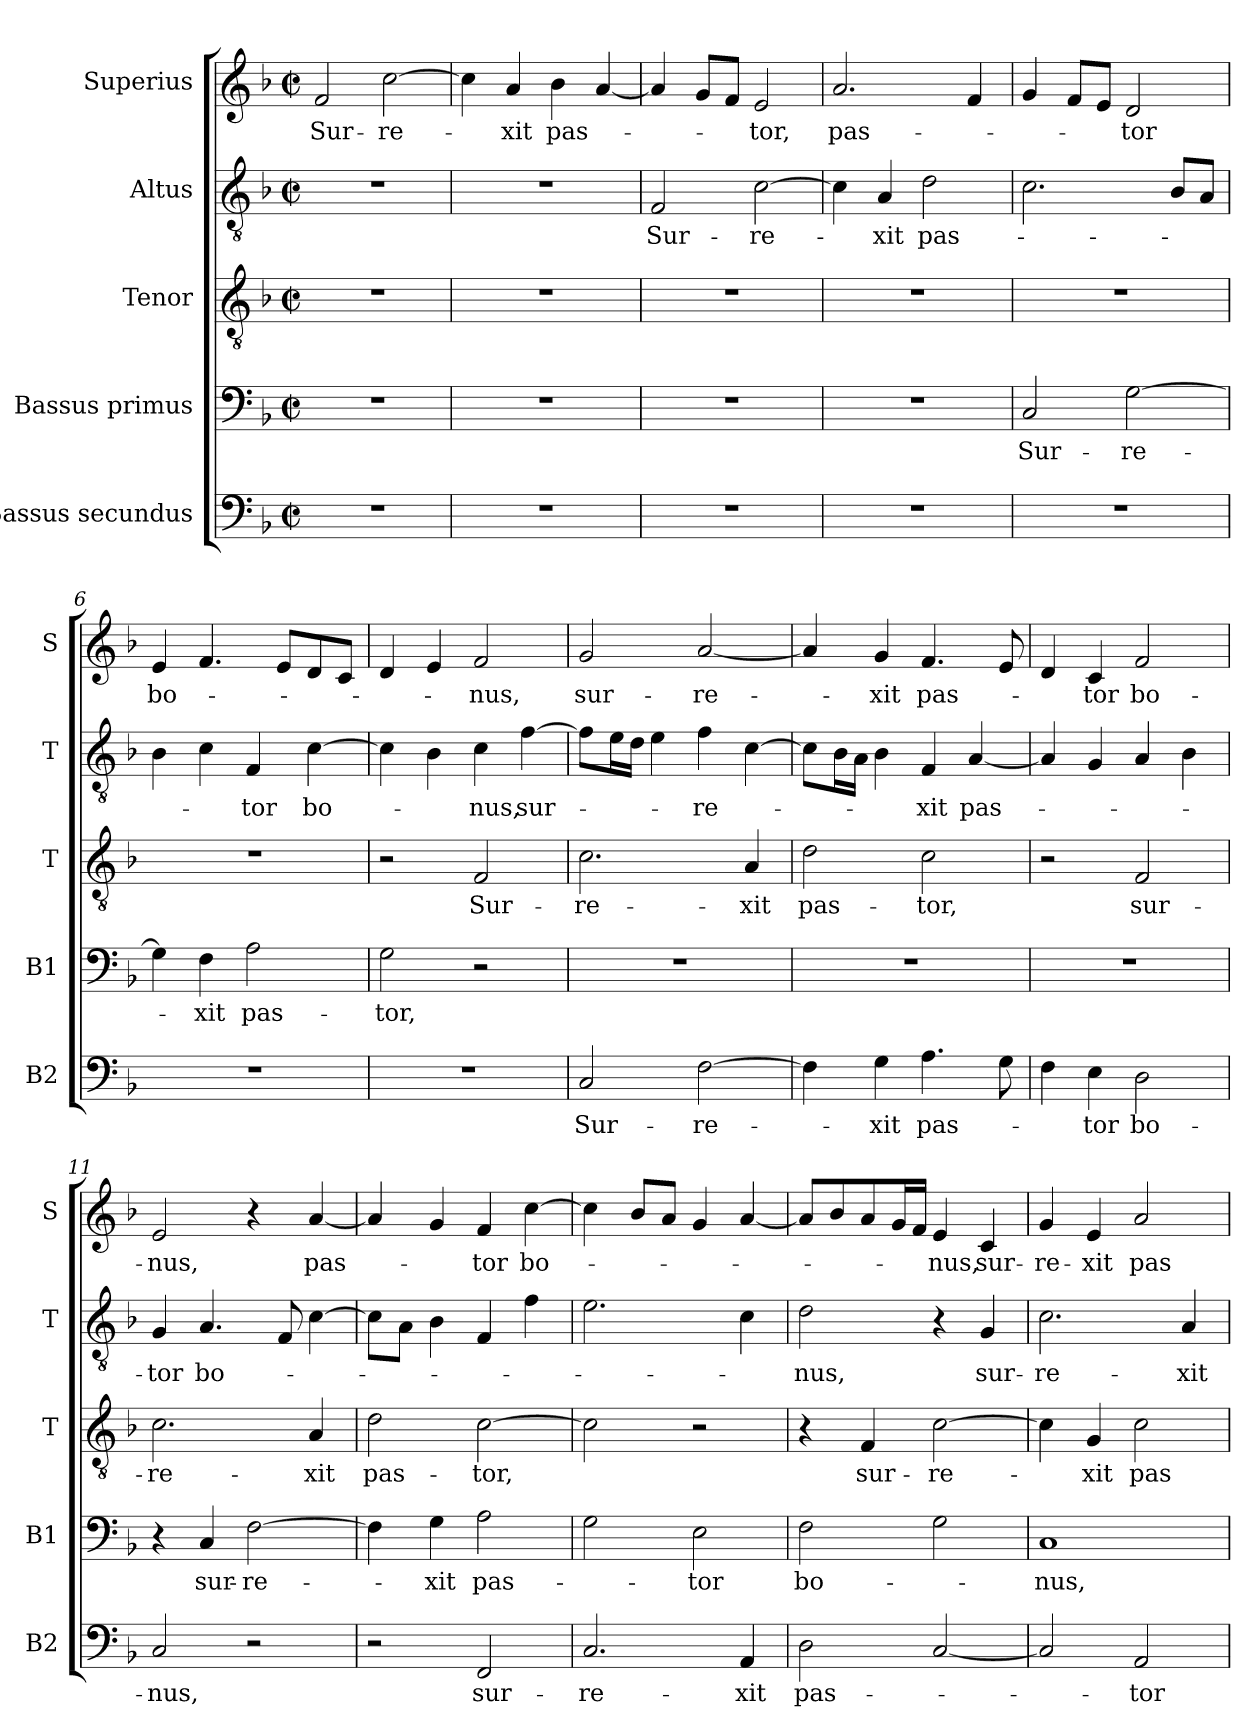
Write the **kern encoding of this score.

**kern	**text	**kern	**text	**kern	**text	**kern	**text	**kern	**text
*part5	*part5	*part4	*part4	*part3	*part3	*part2	*part2	*part1	*part1
*staff5	*staff5	*staff4	*staff4	*staff3	*staff3	*staff2	*staff2	*staff1	*staff1
*I"Bassus secundus	*	*I"Bassus primus	*	*I"Tenor	*	*I"Altus	*	*I"Superius	*
*I'B2	*	*I'B1	*	*I'T	*	*I'T	*	*I'S	*
*clefF4	*	*clefF4	*	*clefGv2	*	*clefGv2	*	*clefG2	*
*k[b-]	*	*k[b-]	*	*k[b-]	*	*k[b-]	*	*k[b-]	*
*F:	*	*F:	*	*F:	*	*F:	*	*F:	*
*M2/2	*	*M2/2	*	*M2/2	*	*M2/2	*	*M2/2	*
*met(c|)	*	*met(c|)	*	*met(c|)	*	*met(c|)	*	*met(c|)	*
=1	=1	=1	=1	=1	=1	=1	=1	=1	=1
!	!	!	!	!	!	!	!	!	!LO:LY:b
1r	.	1r	.	1r	.	1r	.	2f/	Sur-
!	!	!	!	!	!	!	!	!	!LO:LY:b
.	.	.	.	.	.	.	.	[2cc\	-re-
=2	=2	=2	=2	=2	=2	=2	=2	=2	=2
1r	.	1r	.	1r	.	1r	.	4cc\]	.
!	!	!	!	!	!	!	!	!	!LO:LY:b
.	.	.	.	.	.	.	.	4a/	-xit
!	!	!	!	!	!	!	!	!	!LO:LY:b
.	.	.	.	.	.	.	.	4b-\	pas-
.	.	.	.	.	.	.	.	[4a/	.
=3	=3	=3	=3	=3	=3	=3	=3	=3	=3
!	!	!	!	!	!	!	!LO:LY:b	!	!
1r	.	1r	.	1r	.	2F/	Sur-	4a/]	.
.	.	.	.	.	.	.	.	8g/L	.
.	.	.	.	.	.	.	.	8f/J	.
!	!	!	!	!	!	!	!LO:LY:b	!	!LO:LY:b
.	.	.	.	.	.	[2c\	-re-	2e/	-tor,
=4	=4	=4	=4	=4	=4	=4	=4	=4	=4
!	!	!	!	!	!	!	!	!	!LO:LY:b
1r	.	1r	.	1r	.	4c\]	.	2.a/	pas-
!	!	!	!	!	!	!	!LO:LY:b	!	!
.	.	.	.	.	.	4A/	-xit	.	.
!	!	!	!	!	!	!	!LO:LY:b	!	!
.	.	.	.	.	.	2d\	pas-	.	.
.	.	.	.	.	.	.	.	4f/	.
=5	=5	=5	=5	=5	=5	=5	=5	=5	=5
!	!	!	!LO:LY:b	!	!	!	!	!	!
1r	.	2C/	Sur-	1r	.	2.c\	.	4g/	.
.	.	.	.	.	.	.	.	8f/L	.
.	.	.	.	.	.	.	.	8e/J	.
!	!	!	!LO:LY:b	!	!	!	!	!	!LO:LY:b
.	.	[2G\	-re-	.	.	.	.	2d/	-tor
.	.	.	.	.	.	8B-/L	.	.	.
.	.	.	.	.	.	8A/J	.	.	.
=6	=6	=6	=6	=6	=6	=6	=6	=6	=6
!	!	!	!	!	!	!	!	!	!LO:LY:b
1r	.	4G\]	.	1r	.	4B-\	.	4e/	bo-
!	!	!	!LO:LY:b	!	!	!	!	!	!
.	.	4F\	-xit	.	.	4c\	.	4.f/	.
!	!	!	!LO:LY:b	!	!	!	!LO:LY:b	!	!
.	.	2A\	pas-	.	.	4F/	-tor	.	.
.	.	.	.	.	.	.	.	8e/L	.
!	!	!	!	!	!	!	!LO:LY:b	!	!
.	.	.	.	.	.	[4c\	bo-	8d/	.
.	.	.	.	.	.	.	.	8c/J	.
!!LO:LB:g=z
=7	=7	=7	=7	=7	=7	=7	=7	=7	=7
!	!	!	!LO:LY:b	!	!	!	!	!	!
1r	.	2G\	-tor,	2r	.	4c\]	.	4d/	.
.	.	.	.	.	.	4B-\	.	4e/	.
!	!	!	!	!	!LO:LY:b	!	!LO:LY:b	!	!LO:LY:b
.	.	2r	.	2F/	Sur-	4c\	-nus,	2f/	-nus,
!	!	!	!	!	!	!	!LO:LY:b	!	!
.	.	.	.	.	.	[4f\	sur-	.	.
=8	=8	=8	=8	=8	=8	=8	=8	=8	=8
!	!LO:LY:b	!	!	!	!LO:LY:b	!	!	!	!LO:LY:b
2C/	Sur-	1r	.	2.c\	-re-	8f\L]	.	2g/	sur-
.	.	.	.	.	.	16e\L	.	.	.
.	.	.	.	.	.	16d\JJ	.	.	.
.	.	.	.	.	.	4e\	.	.	.
!	!LO:LY:b	!	!	!	!	!	!LO:LY:b	!	!LO:LY:b
[2F\	-re-	.	.	.	.	4f\	-re-	[2a/	-re-
!	!	!	!	!	!LO:LY:b	!	!	!	!
.	.	.	.	4A/	-xit	[4c\	.	.	.
=9	=9	=9	=9	=9	=9	=9	=9	=9	=9
!	!	!	!	!	!LO:LY:b	!	!	!	!
4F\]	.	1r	.	2d\	pas-	8c\L]	.	4a/]	.
.	.	.	.	.	.	16B-\L	.	.	.
.	.	.	.	.	.	16A\JJ	.	.	.
!	!LO:LY:b	!	!	!	!	!	!	!	!LO:LY:b
4G\	-xit	.	.	.	.	4B-\	.	4g/	-xit
!	!LO:LY:b	!	!	!	!LO:LY:b	!	!LO:LY:b	!	!LO:LY:b
4.A\	pas-	.	.	2c\	-tor,	4F/	-xit	4.f/	pas-
!	!	!	!	!	!	!	!LO:LY:b	!	!
.	.	.	.	.	.	[4A/	pas-	.	.
8G\	.	.	.	.	.	.	.	8e/	.
=10	=10	=10	=10	=10	=10	=10	=10	=10	=10
4F\	.	1r	.	2r	.	4A/]	.	4d/	.
!	!LO:LY:b	!	!	!	!	!	!	!	!LO:LY:b
4E\	-tor	.	.	.	.	4G/	.	4c/	-tor
!	!LO:LY:b	!	!	!	!LO:LY:b	!	!	!	!LO:LY:b
2D\	bo-	.	.	2F/	sur-	4A/	.	2f/	bo-
.	.	.	.	.	.	4B-\	.	.	.
=11	=11	=11	=11	=11	=11	=11	=11	=11	=11
!	!LO:LY:b	!	!	!	!LO:LY:b	!	!LO:LY:b	!	!LO:LY:b
2C/	-nus,	4r	.	2.c\	-re-	4G/	-tor	2e/	-nus,
!	!	!	!LO:LY:b	!	!	!	!LO:LY:b	!	!
.	.	4C/	sur-	.	.	4.A/	bo-	.	.
!	!	!	!LO:LY:b	!	!	!	!	!	!
2r	.	[2F\	-re-	.	.	.	.	4r	.
.	.	.	.	.	.	8F/	.	.	.
!	!	!	!	!	!LO:LY:b	!	!	!	!LO:LY:b
.	.	.	.	4A/	-xit	[4c\	.	[4a/	pas-
=12	=12	=12	=12	=12	=12	=12	=12	=12	=12
!	!	!	!	!	!LO:LY:b	!	!	!	!
2r	.	4F\]	.	2d\	pas-	8c\L]	.	4a/]	.
.	.	.	.	.	.	8A\J	.	.	.
!	!	!	!LO:LY:b	!	!	!	!	!	!
.	.	4G\	-xit	.	.	4B-\	.	4g/	.
!	!LO:LY:b	!	!LO:LY:b	!	!LO:LY:b	!	!	!	!LO:LY:b
2FF/	sur-	2A\	pas-	[2c\	-tor,	4F/	.	4f/	-tor
!	!	!	!	!	!	!	!	!	!LO:LY:b
.	.	.	.	.	.	4f\	.	[4cc\	bo-
!!LO:PB:g=z
=13	=13	=13	=13	=13	=13	=13	=13	=13	=13
!	!LO:LY:b	!	!	!	!	!	!	!	!
2.C/	-re-	2G\	.	2c\]	.	2.e\	.	4cc\]	.
.	.	.	.	.	.	.	.	8b-/L	.
.	.	.	.	.	.	.	.	8a/J	.
!	!	!	!LO:LY:b	!	!	!	!	!	!
.	.	2E\	-tor	2r	.	.	.	4g/	.
!	!LO:LY:b	!	!	!	!	!	!	!	!
4AA/	-xit	.	.	.	.	4c\	.	[4a/	.
=14	=14	=14	=14	=14	=14	=14	=14	=14	=14
!	!LO:LY:b	!	!LO:LY:b	!	!	!	!LO:LY:b	!	!
2D\	pas-	2F\	bo-	4r	.	2d\	-nus,	8a/L]	.
.	.	.	.	.	.	.	.	8b-/	.
!	!	!	!	!	!LO:LY:b	!	!	!	!
.	.	.	.	4F/	sur-	.	.	8a/	.
.	.	.	.	.	.	.	.	16g/L	.
.	.	.	.	.	.	.	.	16f/JJ	.
!	!	!	!	!	!LO:LY:b	!	!	!	!LO:LY:b
[2C/	.	2G\	.	[2c\	-re-	4r	.	4e/	-nus,
!	!	!	!	!	!	!	!LO:LY:b	!	!LO:LY:b
.	.	.	.	.	.	4G/	sur-	4c/	sur-
=15	=15	=15	=15	=15	=15	=15	=15	=15	=15
!	!	!	!LO:LY:b	!	!	!	!LO:LY:b	!	!LO:LY:b
2C/]	.	1C	-nus,	4c\]	.	2.c\	-re-	4g/	-re-
!	!	!	!	!	!LO:LY:b	!	!	!	!LO:LY:b
.	.	.	.	4G/	-xit	.	.	4e/	-xit
!	!LO:LY:b	!	!	!	!LO:LY:b	!	!	!	!LO:LY:b
2AA/	-tor	.	.	2c\	pas-	.	.	2a/	pas-
!	!	!	!	!	!	!	!LO:LY:b	!	!
.	.	.	.	.	.	4A/	-xit	.	.
=	=	=	=	=	=	=	=	=	=
*-	*-	*-	*-	*-	*-	*-	*-	*-	*-
